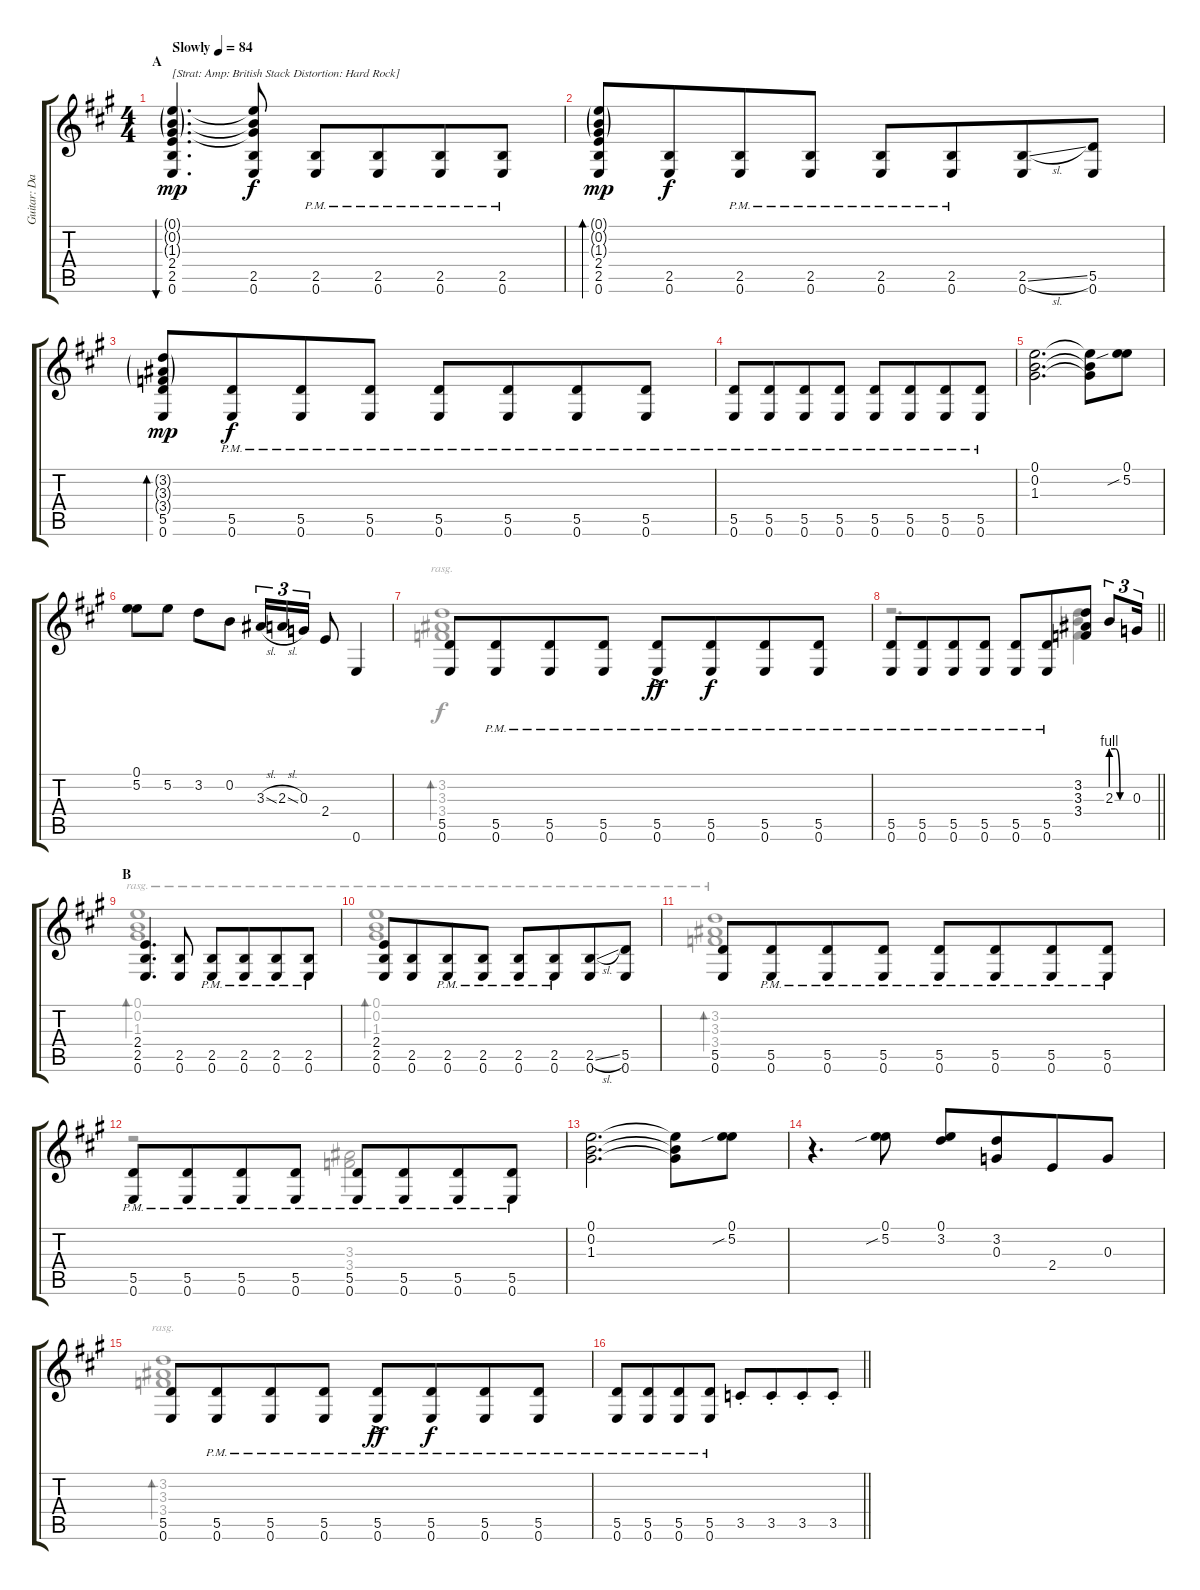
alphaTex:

\track ("Guitar: David Gilmour" "Guitar: Da") {instrument distortionguitar}
\staff {score tabs}
\tuning (E4 B3 G3 D3 A2 E2) {hide}
\voice
\ts (4 4)
\section ("" "A")
\tempo (84 "Slowly")
\clef g2
\ks a
(0.1{g} 0.2{g} 1.3{g} 2.4 2.5 0.6).4{d bu 60 txt "[Strat: Amp: British Stack Distortion: Hard Rock]" dy mp instrument distortionguitar} (0.1{t} 0.2{t} 1.3{t} 2.5 0.6).8{dy f} (2.5{pm} 0.6{pm}).8 (2.5{pm} 0.6{pm}).8{beam merge} (2.5{pm} 0.6{pm}).8 (2.5{pm} 0.6{pm}).8 |
(0.1{g} 0.2{g} 1.3{g} 2.4 2.5 0.6).8{bd 60 dy mp} (2.5 0.6).8{dy f beam merge} (2.5{pm} 0.6{pm}).8 (2.5{pm} 0.6{pm}).8{beam split} (2.5{pm} 0.6{pm}).8 (2.5{pm} 0.6{pm}).8{beam merge} (2.5{sl} 0.6).8 (5.5 0.6).8 |
(3.2{g} 3.3{g} 3.4{g} 5.5 0.6).8{bd 60 dy mp} (5.5{pm} 0.6{pm}).8{dy f beam merge} (5.5{pm} 0.6{pm}).8 (5.5{pm} 0.6{pm}).8 (5.5{pm} 0.6{pm}).8 (5.5{pm} 0.6{pm}).8{beam merge} (5.5{pm} 0.6{pm}).8 (5.5{pm} 0.6{pm}).8 |
(5.5{pm} 0.6{pm}).8 (5.5{pm} 0.6{pm}).8{beam merge} (5.5{pm} 0.6{pm}).8 (5.5{pm} 0.6{pm}).8 (5.5{pm} 0.6{pm}).8 (5.5{pm} 0.6{pm}).8{beam merge} (5.5{pm} 0.6{pm}).8 (5.5{pm} 0.6{pm}).8 |
(0.1 0.2 1.3).2{d} (0.1{t} 0.2{t} 1.3{t}).8 (0.1 5.2{sib}).8 |
(0.1 5.2).8 5.2.8 3.2.8 0.2.8 3.3{sl}.16{tu (3 2)} 2.3{sl}.16{tu (3 2)} 0.3.16{tu (3 2)} 2.4.8 0.6.4 |
(5.5 0.6).8 (5.5{pm} 0.6{pm}).8{beam merge} (5.5{pm} 0.6{pm}).8 (5.5{pm} 0.6{pm}).8 (5.5{ac pm} 0.6{ac pm}).8{dy ff} (5.5{pm} 0.6{pm}).8{dy f beam merge} (5.5{pm} 0.6{pm}).8 (5.5{pm} 0.6{pm}).8 |
\barLineRight lightlight
(5.5{pm} 0.6{pm}).8 (5.5{pm} 0.6{pm}).8{beam merge} (5.5{pm} 0.6{pm}).8 (5.5{pm} 0.6{pm}).8 (5.5{pm} 0.6{pm}).8 (5.5{pm} 0.6{pm}).8{beam merge} (3.2 3.3 3.4).8 2.3{be (custom 0 4 15 4 30 0 60 0)}.8{tu (3 2)} 0.3.16{tu (3 2)} |
\section ("" "B")
(2.4 2.5 0.6).4{d} (2.5 0.6).8 (2.5{pm} 0.6{pm}).8 (2.5{pm} 0.6{pm}).8{beam merge} (2.5{pm} 0.6{pm}).8 (2.5{pm} 0.6{pm}).8 |
(2.4 2.5 0.6).8 (2.5 0.6).8{beam merge} (2.5{pm} 0.6{pm}).8 (2.5{pm} 0.6{pm}).8{beam split} (2.5{pm} 0.6{pm}).8 (2.5{pm} 0.6{pm}).8{beam merge} (2.5{sl} 0.6).8 (5.5 0.6).8 |
(5.5 0.6).8 (5.5{pm} 0.6{pm}).8{beam merge} (5.5{pm} 0.6{pm}).8 (5.5{pm} 0.6{pm}).8 (5.5{pm} 0.6{pm}).8 (5.5{pm} 0.6{pm}).8{beam merge} (5.5{pm} 0.6{pm}).8 (5.5{pm} 0.6{pm}).8 |
(5.5{pm} 0.6{pm}).8 (5.5{pm} 0.6{pm}).8{beam merge} (5.5{pm} 0.6{pm}).8 (5.5{pm} 0.6{pm}).8 (5.5{pm} 0.6{pm}).8 (5.5{pm} 0.6{pm}).8{beam merge} (5.5{pm} 0.6{pm}).8 (5.5{pm} 0.6{pm}).8 |
(0.1 0.2 1.3).2{d} (0.1{t} 0.2{t} 1.3{t}).8 (0.1 5.2{sib}).8 |
r.4{d} (0.1 5.2{sib}).8 (0.1 3.2).8 (3.2 0.3).8{beam merge} 2.4.8 0.3.8 |
(5.5 0.6).8 (5.5{pm} 0.6{pm}).8{beam merge} (5.5{pm} 0.6{pm}).8 (5.5{pm} 0.6{pm}).8 (5.5{ac pm} 0.6{ac pm}).8{dy ff} (5.5{pm} 0.6{pm}).8{dy f beam merge} (5.5{pm} 0.6{pm}).8 (5.5{pm} 0.6{pm}).8 |
\barLineRight lightlight
(5.5{pm} 0.6{pm}).8 (5.5{pm} 0.6{pm}).8{beam merge} (5.5{pm} 0.6{pm}).8 (5.5{pm} 0.6{pm}).8 3.5{st}.8 3.5{st}.8{beam merge} 3.5{st}.8 3.5{st}.8
\voice
\clef g2
\ottava regular
\simile none
\ks a
|
|
|
|
|
|
(3.2 3.3 3.4).1{bd 480 rasg ii} |
\barLineRight lightlight
r.2{d} (3.2 3.3{acc b} 3.4).4 |
(0.1 0.2 1.3).1{bd 480 rasg ii} |
(0.1 0.2 1.3).1{bd 480 rasg ii} |
(3.2 3.3 3.4).1{bd 480 rasg ii} |
r.2 (3.3 3.4).2 |
|
|
(3.2 3.3 3.4).1{bd 480 rasg ii} |
\barLineRight lightlight
